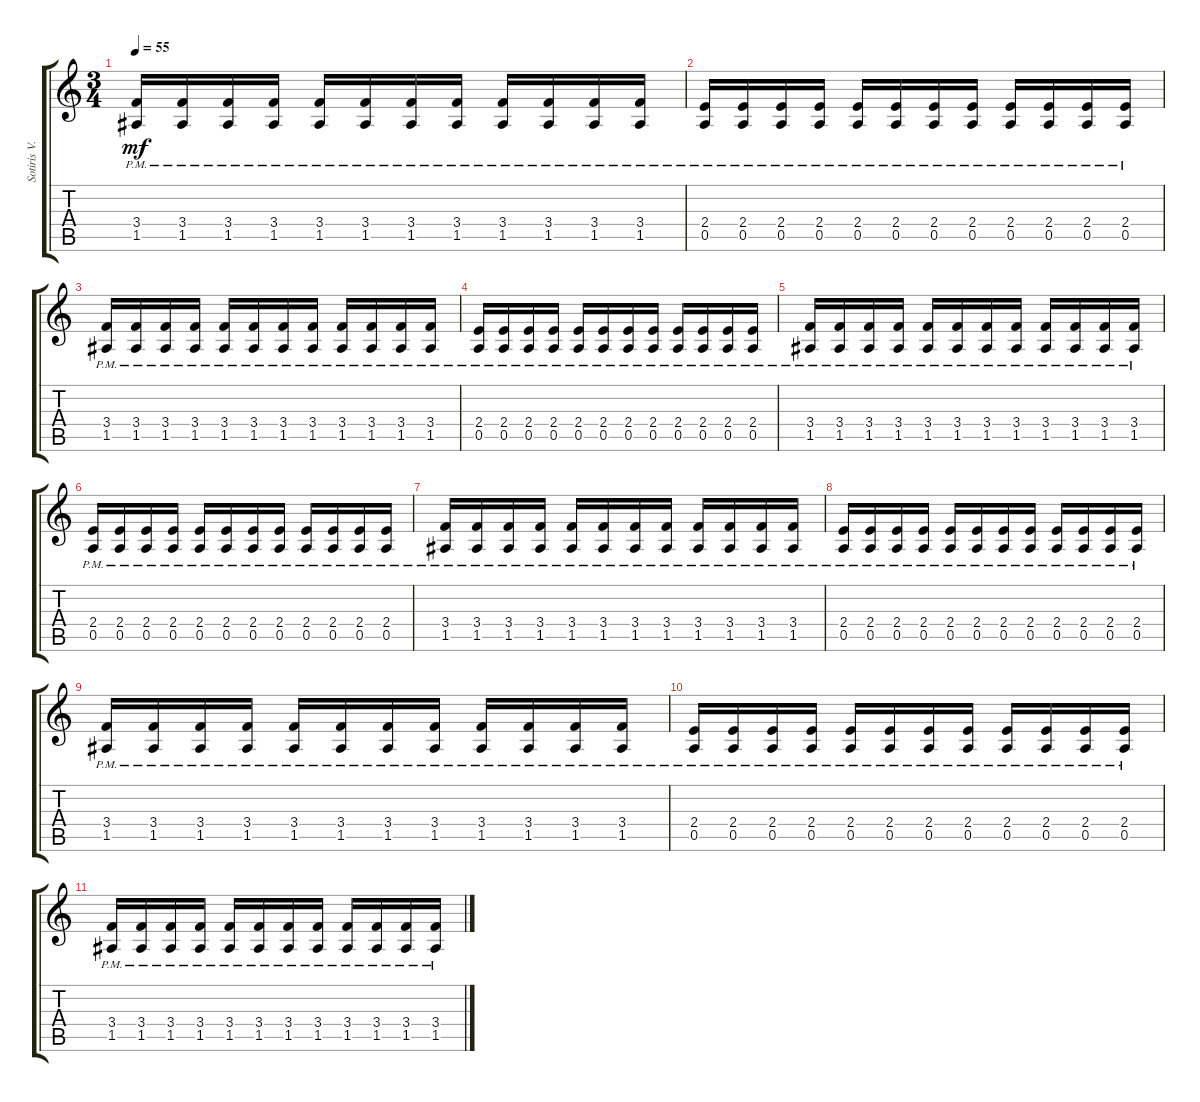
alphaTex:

\track ("Sotiris V." "Sotiris V.") {instrument distortionguitar}
\staff {score tabs}
\tuning (E4 B3 G3 D3 A2 D2) {hide}
\ts (3 4)
\tempo 55
\clef g2
\ks c
(3.4{pm} 1.5{pm}).16{dy mf} (3.4{pm} 1.5{pm}).16 (3.4{pm} 1.5{pm}).16 (3.4{pm} 1.5{pm}).16 (3.4{pm} 1.5{pm}).16 (3.4{pm} 1.5{pm}).16 (3.4{pm} 1.5{pm}).16 (3.4{pm} 1.5{pm}).16 (3.4{pm} 1.5{pm}).16 (3.4{pm} 1.5{pm}).16 (3.4{pm} 1.5{pm}).16 (3.4{pm} 1.5{pm}).16 |
(2.4{pm} 0.5{pm}).16 (2.4{pm} 0.5{pm}).16 (2.4{pm} 0.5{pm}).16 (2.4{pm} 0.5{pm}).16 (2.4{pm} 0.5{pm}).16 (2.4{pm} 0.5{pm}).16 (2.4{pm} 0.5{pm}).16 (2.4{pm} 0.5{pm}).16 (2.4{pm} 0.5{pm}).16 (2.4{pm} 0.5{pm}).16 (2.4{pm} 0.5{pm}).16 (2.4{pm} 0.5{pm}).16 |
(3.4{pm} 1.5{pm}).16 (3.4{pm} 1.5{pm}).16 (3.4{pm} 1.5{pm}).16 (3.4{pm} 1.5{pm}).16 (3.4{pm} 1.5{pm}).16 (3.4{pm} 1.5{pm}).16 (3.4{pm} 1.5{pm}).16 (3.4{pm} 1.5{pm}).16 (3.4{pm} 1.5{pm}).16 (3.4{pm} 1.5{pm}).16 (3.4{pm} 1.5{pm}).16 (3.4{pm} 1.5{pm}).16 |
(2.4{pm} 0.5{pm}).16 (2.4{pm} 0.5{pm}).16 (2.4{pm} 0.5{pm}).16 (2.4{pm} 0.5{pm}).16 (2.4{pm} 0.5{pm}).16 (2.4{pm} 0.5{pm}).16 (2.4{pm} 0.5{pm}).16 (2.4{pm} 0.5{pm}).16 (2.4{pm} 0.5{pm}).16 (2.4{pm} 0.5{pm}).16 (2.4{pm} 0.5{pm}).16 (2.4{pm} 0.5{pm}).16 |
(3.4{pm} 1.5{pm}).16 (3.4{pm} 1.5{pm}).16 (3.4{pm} 1.5{pm}).16 (3.4{pm} 1.5{pm}).16 (3.4{pm} 1.5{pm}).16 (3.4{pm} 1.5{pm}).16 (3.4{pm} 1.5{pm}).16 (3.4{pm} 1.5{pm}).16 (3.4{pm} 1.5{pm}).16 (3.4{pm} 1.5{pm}).16 (3.4{pm} 1.5{pm}).16 (3.4{pm} 1.5{pm}).16 |
(2.4{pm} 0.5{pm}).16 (2.4{pm} 0.5{pm}).16 (2.4{pm} 0.5{pm}).16 (2.4{pm} 0.5{pm}).16 (2.4{pm} 0.5{pm}).16 (2.4{pm} 0.5{pm}).16 (2.4{pm} 0.5{pm}).16 (2.4{pm} 0.5{pm}).16 (2.4{pm} 0.5{pm}).16 (2.4{pm} 0.5{pm}).16 (2.4{pm} 0.5{pm}).16 (2.4{pm} 0.5{pm}).16 |
(3.4{pm} 1.5{pm}).16 (3.4{pm} 1.5{pm}).16 (3.4{pm} 1.5{pm}).16 (3.4{pm} 1.5{pm}).16 (3.4{pm} 1.5{pm}).16 (3.4{pm} 1.5{pm}).16 (3.4{pm} 1.5{pm}).16 (3.4{pm} 1.5{pm}).16 (3.4{pm} 1.5{pm}).16 (3.4{pm} 1.5{pm}).16 (3.4{pm} 1.5{pm}).16 (3.4{pm} 1.5{pm}).16 |
(2.4{pm} 0.5{pm}).16 (2.4{pm} 0.5{pm}).16 (2.4{pm} 0.5{pm}).16 (2.4{pm} 0.5{pm}).16 (2.4{pm} 0.5{pm}).16 (2.4{pm} 0.5{pm}).16 (2.4{pm} 0.5{pm}).16 (2.4{pm} 0.5{pm}).16 (2.4{pm} 0.5{pm}).16 (2.4{pm} 0.5{pm}).16 (2.4{pm} 0.5{pm}).16 (2.4{pm} 0.5{pm}).16 |
(3.4{pm} 1.5{pm}).16 (3.4{pm} 1.5{pm}).16 (3.4{pm} 1.5{pm}).16 (3.4{pm} 1.5{pm}).16 (3.4{pm} 1.5{pm}).16 (3.4{pm} 1.5{pm}).16 (3.4{pm} 1.5{pm}).16 (3.4{pm} 1.5{pm}).16 (3.4{pm} 1.5{pm}).16 (3.4{pm} 1.5{pm}).16 (3.4{pm} 1.5{pm}).16 (3.4{pm} 1.5{pm}).16 |
(2.4{pm} 0.5{pm}).16 (2.4{pm} 0.5{pm}).16 (2.4{pm} 0.5{pm}).16 (2.4{pm} 0.5{pm}).16 (2.4{pm} 0.5{pm}).16 (2.4{pm} 0.5{pm}).16 (2.4{pm} 0.5{pm}).16 (2.4{pm} 0.5{pm}).16 (2.4{pm} 0.5{pm}).16 (2.4{pm} 0.5{pm}).16 (2.4{pm} 0.5{pm}).16 (2.4{pm} 0.5{pm}).16 |
(3.4{pm} 1.5{pm}).16 (3.4{pm} 1.5{pm}).16 (3.4{pm} 1.5{pm}).16 (3.4{pm} 1.5{pm}).16 (3.4{pm} 1.5{pm}).16 (3.4{pm} 1.5{pm}).16 (3.4{pm} 1.5{pm}).16 (3.4{pm} 1.5{pm}).16 (3.4{pm} 1.5{pm}).16 (3.4{pm} 1.5{pm}).16 (3.4{pm} 1.5{pm}).16 (3.4{pm} 1.5{pm}).16
